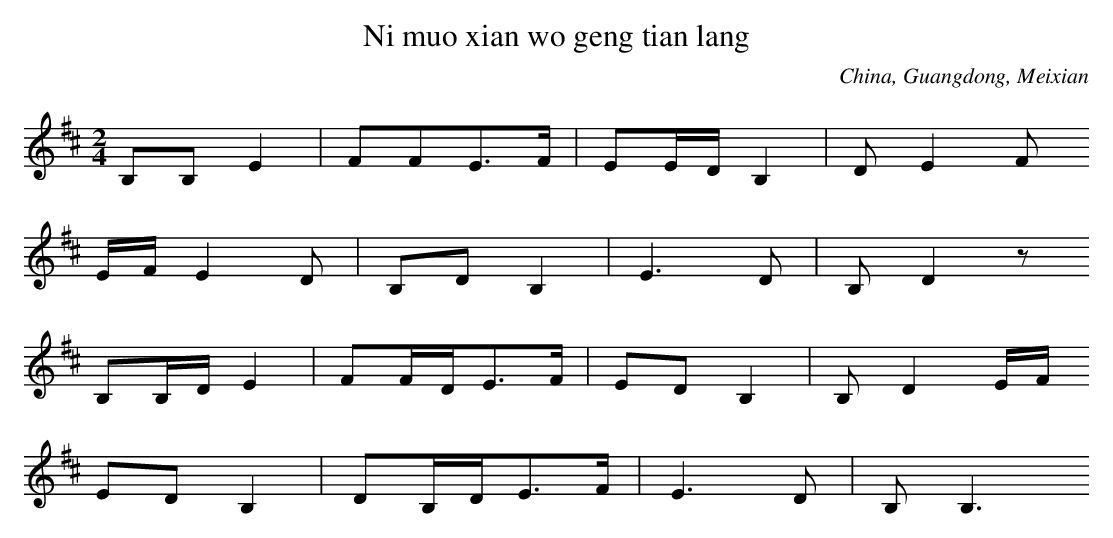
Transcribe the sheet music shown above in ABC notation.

X:1
T: Ni muo xian wo geng tian lang
O: China, Guangdong, Meixian
M: 2/4
L: 1/16
K: D
B,2B,2E4 | F2F2E3F | E2EDB,4 | D2E4F2
EFE4D2 | B,2D2B,4 | E6D2 | B,2D4z2
B,2B,DE4 | F2FDE3F | E2D2B,4 | B,2D4EF
E2D2B,4 | D2B,DE3F | E6D2 | B,2B,6
